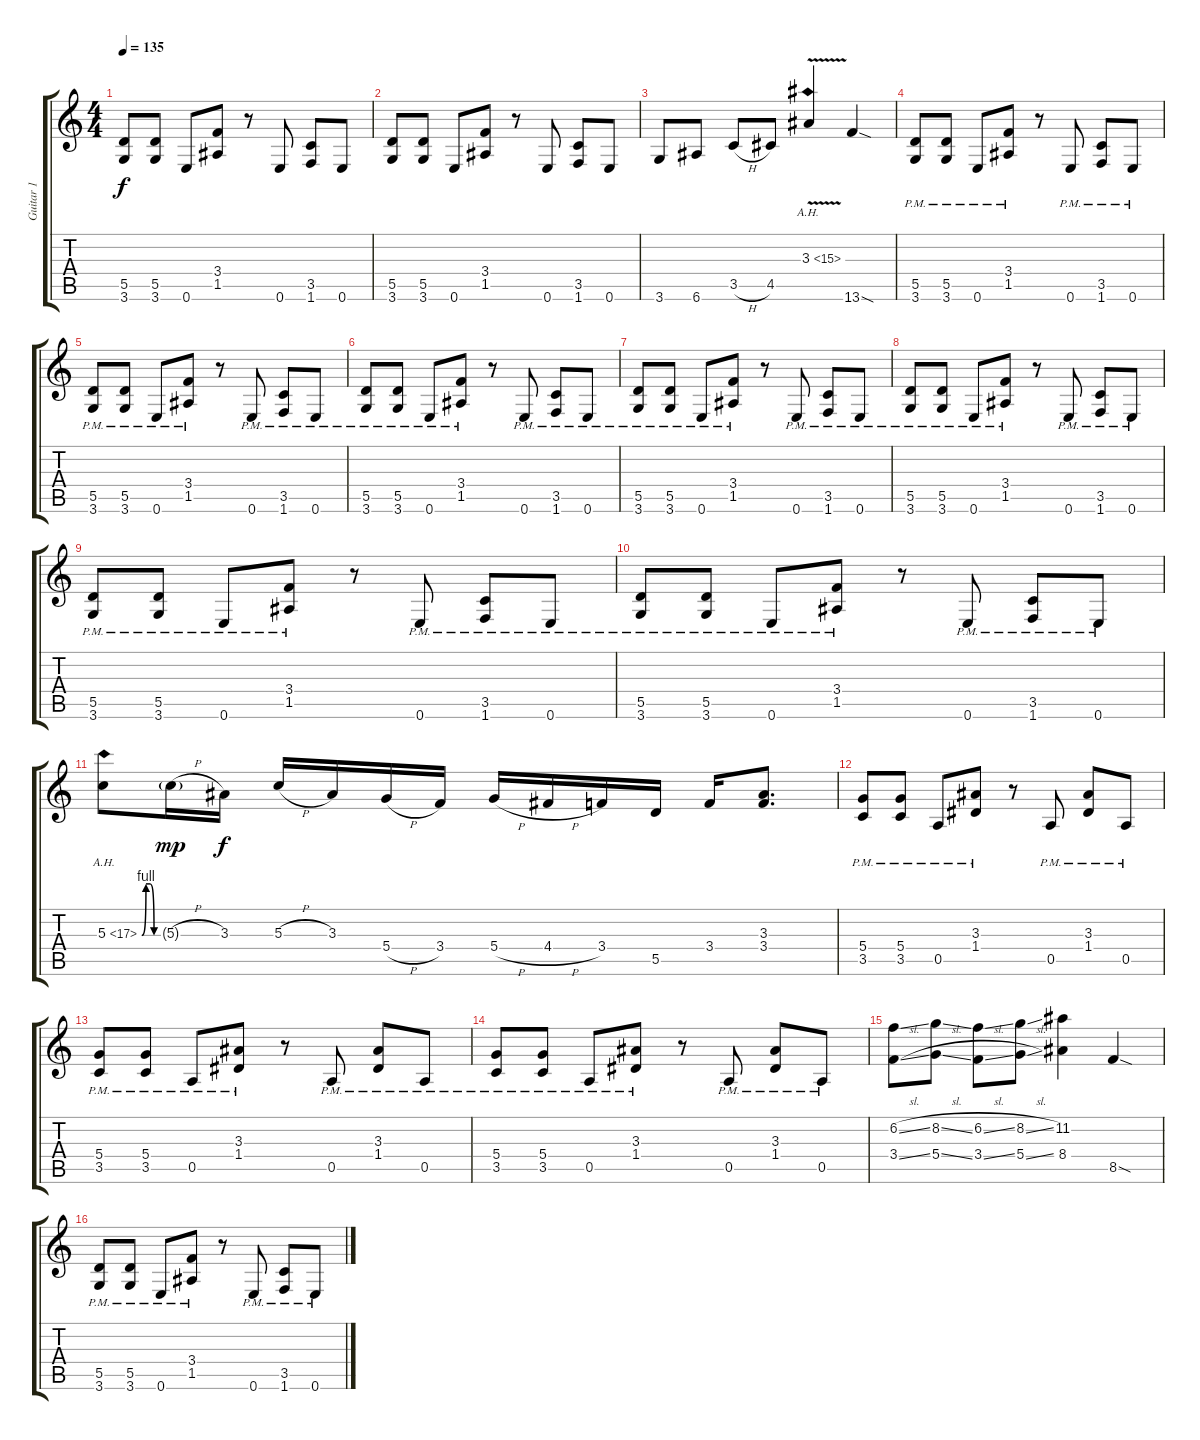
\track ("Guitar 1" "Guitar 1") {instrument distortionguitar}
\staff {score tabs}
\tuning (E4 B3 G3 D3 A2 E2) {hide}
\ts (4 4)
\tempo 135
\clef g2
\ks c
(5.5 3.6).8{dy f} (5.5 3.6).8 0.6.8 (3.4 1.5).8 r.8 0.6.8 (3.5 1.6).8 0.6.8 |
(5.5 3.6).8 (5.5 3.6).8 0.6.8 (3.4 1.5).8 r.8 0.6.8 (3.5 1.6).8 0.6.8 |
3.6.8 6.6.8 3.5{h}.8 4.5.8 3.3{ah 12 v}.4 13.6{sod}.4 |
(5.5{pm} 3.6{pm}).8 (5.5{pm} 3.6{pm}).8 0.6{pm}.8 (3.4{pm} 1.5{pm}).8 r.8 0.6{pm}.8 (3.5{pm} 1.6{pm}).8 0.6{pm}.8 |
(5.5{pm} 3.6{pm}).8 (5.5{pm} 3.6{pm}).8 0.6{pm}.8 (3.4{pm} 1.5{pm}).8 r.8 0.6{pm}.8 (3.5{pm} 1.6{pm}).8 0.6{pm}.8 |
(5.5{pm} 3.6{pm}).8 (5.5{pm} 3.6{pm}).8 0.6{pm}.8 (3.4{pm} 1.5{pm}).8 r.8 0.6{pm}.8 (3.5{pm} 1.6{pm}).8 0.6{pm}.8 |
(5.5{pm} 3.6{pm}).8 (5.5{pm} 3.6{pm}).8 0.6{pm}.8 (3.4{pm} 1.5{pm}).8 r.8 0.6{pm}.8 (3.5{pm} 1.6{pm}).8 0.6{pm}.8 |
(5.5{pm} 3.6{pm}).8 (5.5{pm} 3.6{pm}).8 0.6{pm}.8 (3.4{pm} 1.5{pm}).8 r.8 0.6{pm}.8 (3.5{pm} 1.6{pm}).8 0.6{pm}.8 |
(5.5{pm} 3.6{pm}).8 (5.5{pm} 3.6{pm}).8 0.6{pm}.8 (3.4{pm} 1.5{pm}).8 r.8 0.6{pm}.8 (3.5{pm} 1.6{pm}).8 0.6{pm}.8 |
(5.5{pm} 3.6{pm}).8 (5.5{pm} 3.6{pm}).8 0.6{pm}.8 (3.4{pm} 1.5{pm}).8 r.8 0.6{pm}.8 (3.5{pm} 1.6{pm}).8 0.6{pm}.8 |
5.3{be (custom 0 0 15 4 30 4 45 0 60 0) ah 12}.8 5.3{h g}.16{dy mp} 3.3.16{dy f} 5.3{h}.16 3.3.16 5.4{h}.16 3.4.16 5.4{h}.16 4.4{h}.16 3.4.16 5.5.16 3.4.16 (3.3 3.4).8{d} |
(5.4{pm} 3.5{pm}).8 (5.4{pm} 3.5{pm}).8 0.5{pm}.8 (3.3{pm} 1.4{pm}).8 r.8 0.5{pm}.8 (3.3{pm} 1.4{pm}).8 0.5{pm}.8 |
(5.4{pm} 3.5{pm}).8 (5.4{pm} 3.5{pm}).8 0.5{pm}.8 (3.3{pm} 1.4{pm}).8 r.8 0.5{pm}.8 (3.3{pm} 1.4{pm}).8 0.5{pm}.8 |
(5.4{pm} 3.5{pm}).8 (5.4{pm} 3.5{pm}).8 0.5{pm}.8 (3.3{pm} 1.4{pm}).8 r.8 0.5{pm}.8 (3.3{pm} 1.4{pm}).8 0.5{pm}.8 |
(6.2{sl} 3.4{sl}).8 (8.2{sl} 5.4{sl}).8 (6.2{sl} 3.4{sl}).8 (8.2{sl} 5.4{sl}).8 (11.2 8.4).4 8.5{sod}.4 |
(5.5{pm} 3.6{pm}).8 (5.5{pm} 3.6{pm}).8 0.6{pm}.8 (3.4{pm} 1.5{pm}).8 r.8 0.6{pm}.8 (3.5{pm} 1.6{pm}).8 0.6{pm}.8
